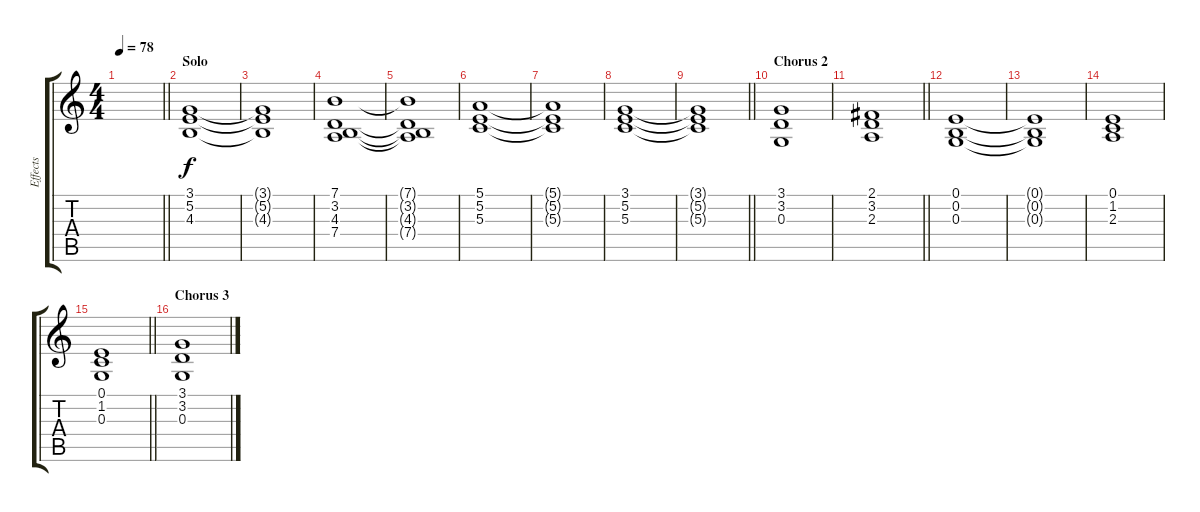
\track ("Effects" "Effects") {instrument pad2warm}
\staff {score tabs}
\tuning (E4 B3 G3 D3 A2 E2) {hide}
\ts (4 4)
\tempo 78
\clef g2
\barLineRight lightlight
\ks c
|
\section ("" "Solo")
(3.1 5.2 4.3).1 |
(3.1{t} 5.2{t} 4.3{t}).1 |
(7.1 3.2 4.3 7.4).1 |
(7.1{t} 3.2{t} 4.3{t} 7.4{t}).1 |
(5.1 5.2 5.3).1 |
(5.1{t} 5.2{t} 5.3{t}).1 |
(3.1 5.2 5.3).1 |
\barLineRight lightlight
(3.1{t} 5.2{t} 5.3{t}).1 |
\section ("" "Chorus 2")
(3.1 3.2 0.3).1{instrument pad2warm} |
\barLineRight lightlight
(2.1 3.2 2.3).1 |
(0.1 0.2 0.3).1 |
(0.1{t} 0.2{t} 0.3{t}).1 |
(0.1 1.2 2.3).1 |
\barLineRight lightlight
(0.1 1.2 0.3).1 |
\section ("" "Chorus 3")
(3.1 3.2 0.3).1{instrument pad2warm}
